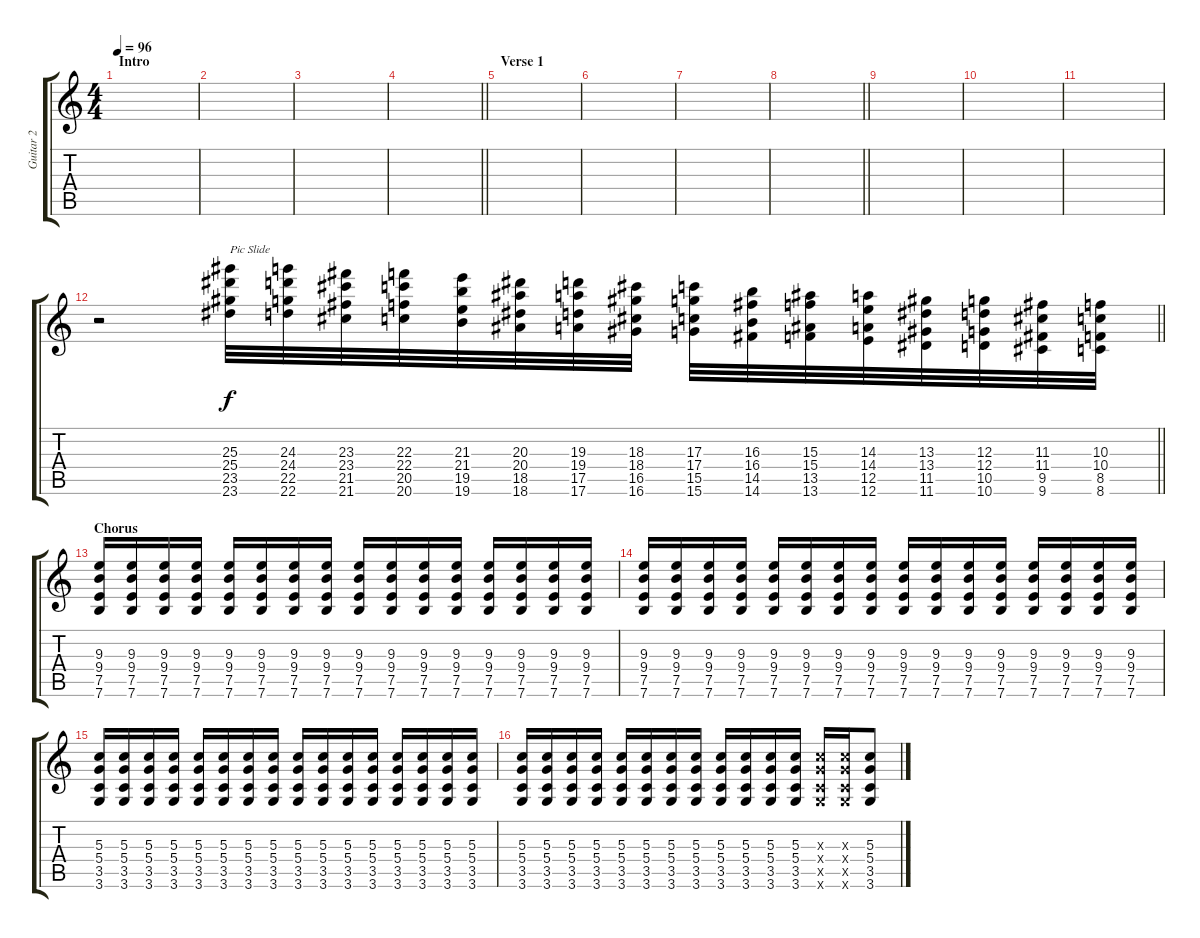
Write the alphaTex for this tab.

\track ("Guitar 2" "Guitar 2") {instrument overdrivenguitar}
\staff {score tabs}
\tuning (E4 B3 G3 D3 A2 E2) {hide}
\ts (4 4)
\section ("" "Intro")
\tempo 96
\clef g2
\ks c
|
|
|
\barLineRight lightlight
|
\section ("" "Verse 1")
|
|
|
\barLineRight lightlight
|
|
|
|
\barLineRight lightlight
r.2 (25.3 25.4 23.5 23.6).32{txt "Pic Slide" volume 8 instrument guitarharmonics} (24.3 24.4 22.5 22.6).32 (23.3 23.4 21.5 21.6).32 (22.3 22.4 20.5 20.6).32 (21.3 21.4 19.5 19.6).32 (20.3 20.4 18.5 18.6).32 (19.3 19.4 17.5 17.6).32 (18.3 18.4 16.5 16.6).32 (17.3 17.4 15.5 15.6).32 (16.3 16.4 14.5 14.6).32 (15.3 15.4 13.5 13.6).32 (14.3 14.4 12.5 12.6).32 (13.3 13.4 11.5 11.6).32 (12.3 12.4 10.5 10.6).32 (11.3 11.4 9.5 9.6).32 (10.3 10.4 8.5 8.6).32 |
\section ("" "Chorus")
(9.3 9.4 7.5 7.6).16{volume 12 instrument overdrivenguitar} (9.3 9.4 7.5 7.6).16 (9.3 9.4 7.5 7.6).16 (9.3 9.4 7.5 7.6).16 (9.3 9.4 7.5 7.6).16 (9.3 9.4 7.5 7.6).16 (9.3 9.4 7.5 7.6).16 (9.3 9.4 7.5 7.6).16 (9.3 9.4 7.5 7.6).16 (9.3 9.4 7.5 7.6).16 (9.3 9.4 7.5 7.6).16 (9.3 9.4 7.5 7.6).16 (9.3 9.4 7.5 7.6).16 (9.3 9.4 7.5 7.6).16 (9.3 9.4 7.5 7.6).16 (9.3 9.4 7.5 7.6).16 |
(9.3 9.4 7.5 7.6).16 (9.3 9.4 7.5 7.6).16 (9.3 9.4 7.5 7.6).16 (9.3 9.4 7.5 7.6).16 (9.3 9.4 7.5 7.6).16 (9.3 9.4 7.5 7.6).16 (9.3 9.4 7.5 7.6).16 (9.3 9.4 7.5 7.6).16 (9.3 9.4 7.5 7.6).16 (9.3 9.4 7.5 7.6).16 (9.3 9.4 7.5 7.6).16 (9.3 9.4 7.5 7.6).16 (9.3 9.4 7.5 7.6).16 (9.3 9.4 7.5 7.6).16 (9.3 9.4 7.5 7.6).16 (9.3 9.4 7.5 7.6).16 |
(5.3 5.4 3.5 3.6).16 (5.3 5.4 3.5 3.6).16 (5.3 5.4 3.5 3.6).16 (5.3 5.4 3.5 3.6).16 (5.3 5.4 3.5 3.6).16 (5.3 5.4 3.5 3.6).16 (5.3 5.4 3.5 3.6).16 (5.3 5.4 3.5 3.6).16 (5.3 5.4 3.5 3.6).16 (5.3 5.4 3.5 3.6).16 (5.3 5.4 3.5 3.6).16 (5.3 5.4 3.5 3.6).16 (5.3 5.4 3.5 3.6).16 (5.3 5.4 3.5 3.6).16 (5.3 5.4 3.5 3.6).16 (5.3 5.4 3.5 3.6).16 |
(5.3 5.4 3.5 3.6).16 (5.3 5.4 3.5 3.6).16 (5.3 5.4 3.5 3.6).16 (5.3 5.4 3.5 3.6).16 (5.3 5.4 3.5 3.6).16 (5.3 5.4 3.5 3.6).16 (5.3 5.4 3.5 3.6).16 (5.3 5.4 3.5 3.6).16 (5.3 5.4 3.5 3.6).16 (5.3 5.4 3.5 3.6).16 (5.3 5.4 3.5 3.6).16 (5.3 5.4 3.5 3.6).16 (5.3{x} 5.4{x} 3.5{x} 3.6{x}).16 (5.3{x} 5.4{x} 3.5{x} 3.6{x}).16 (5.3 5.4 3.5 3.6).8
